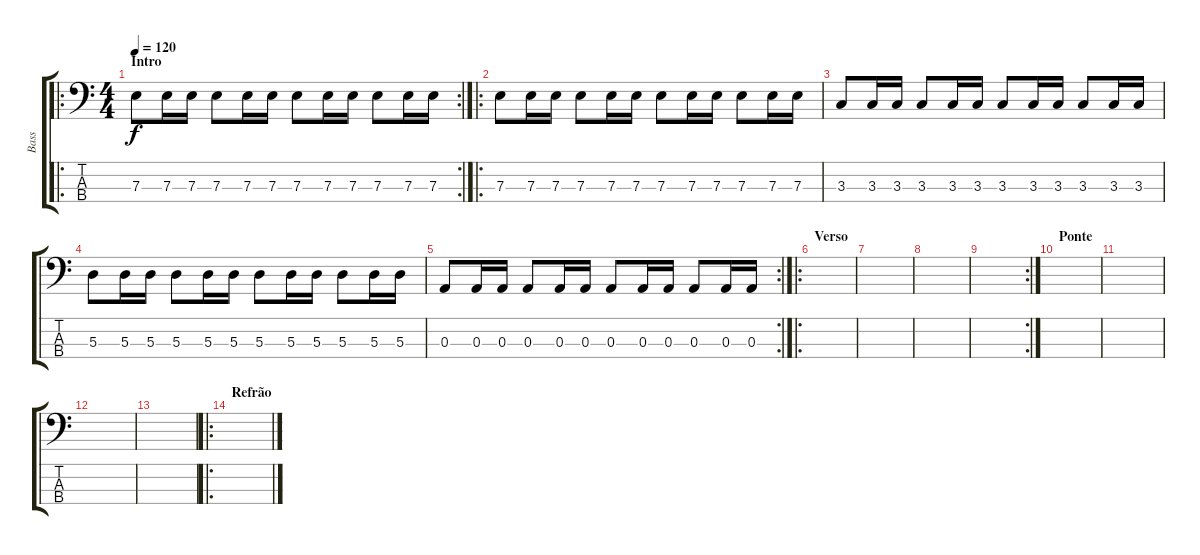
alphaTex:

\track ("Bass" "Bass") {instrument electricbasspick}
\staff {score tabs}
\tuning (G2 D2 A1 E1) {hide}
\ro
\rc 2
\ts (4 4)
\section ("" "Intro")
\tempo 120
\clef f4
\ks c
7.3.8{dy f instrument electricbasspick} 7.3.16 7.3.16 7.3.8 7.3.16 7.3.16 7.3.8 7.3.16 7.3.16 7.3.8 7.3.16 7.3.16 |
\ro
7.3.8 7.3.16 7.3.16 7.3.8 7.3.16 7.3.16 7.3.8 7.3.16 7.3.16 7.3.8 7.3.16 7.3.16 |
3.3.8 3.3.16 3.3.16 3.3.8 3.3.16 3.3.16 3.3.8 3.3.16 3.3.16 3.3.8 3.3.16 3.3.16 |
5.3.8 5.3.16 5.3.16 5.3.8 5.3.16 5.3.16 5.3.8 5.3.16 5.3.16 5.3.8 5.3.16 5.3.16 |
\rc 2
0.3.8 0.3.16 0.3.16 0.3.8 0.3.16 0.3.16 0.3.8 0.3.16 0.3.16 0.3.8 0.3.16 0.3.16 |
\ro
\section ("" "Verso")
|
|
|
\rc 2
|
\section ("" "Ponte")
|
|
|
|
\ro
\section ("" "Refrão")
